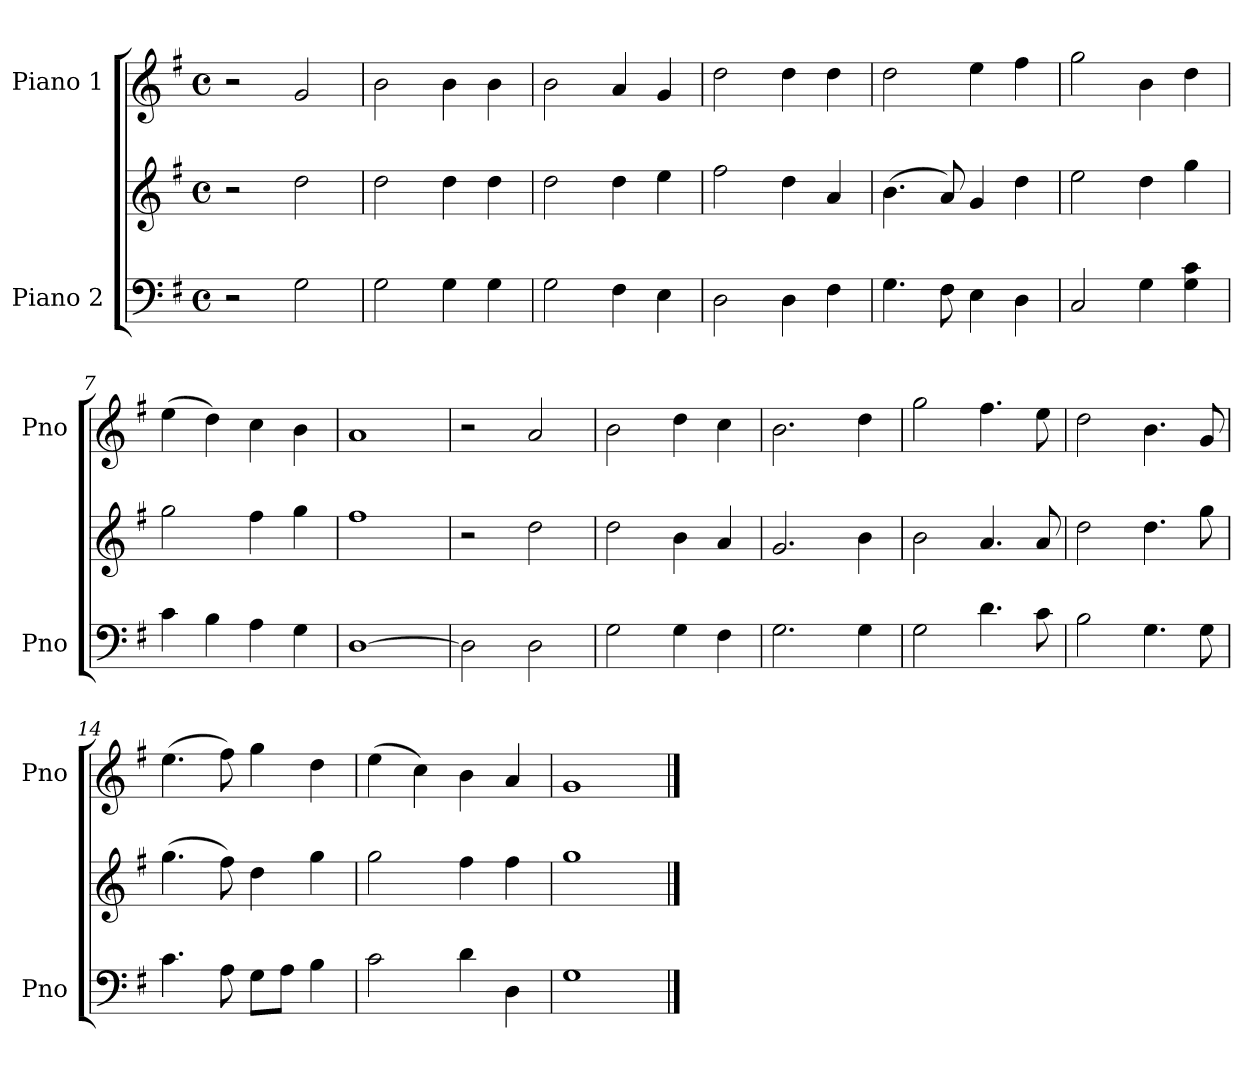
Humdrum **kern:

**kern	**kern	**kern
*part2	*part2	*part1
*staff3	*staff2	*staff1
*I"Piano 2	*	*I"Piano 1
*I'Pno	*	*I'Pno
*clefF4	*clefG2	*clefG2
*k[f#]	*k[f#]	*k[f#]
*M4/4	*M4/4	*M4/4
*met(c)	*met(c)	*met(c)
=1	=1	=1
2r	2r	2r
2G\	2dd\	2g/
=2	=2	=2
2G\	2dd\	2b\
4G\	4dd\	4b\
4G\	4dd\	4b\
=3	=3	=3
2G\	2dd\	2b\
4F#\	4dd\	4a/
4E\	4ee\	4g/
=4	=4	=4
2D\	2ff#\	2dd\
4D\	4dd\	4dd\
4F#\	4a/	4dd\
=5	=5	=5
4.G\	(>4.b\	2dd\
8F#\	8a/)	.
4E\	4g/	4ee\
4D\	4dd\	4ff#\
=6	=6	=6
2C/	2ee\	2gg\
4G\	4dd\	4b\
4G\ 4c\	4gg\	4dd\
=7	=7	=7
4c\	2gg\	(>4ee\
4B\	.	4dd\)
4A\	4ff#\	4cc\
4G\	4gg\	4b\
=8	=8	=8
[1D	1ff#	1a
=9	=9	=9
2D\]	2r	2r
2D\	2dd\	2a/
=10	=10	=10
2G\	2dd\	2b\
4G\	4b\	4dd\
4F#\	4a/	4cc\
=11	=11	=11
2.G\	2.g/	2.b\
4G\	4b\	4dd\
=12	=12	=12
2G\	2b\	2gg\
4.d\	4.a/	4.ff#\
8c\	8a/	8ee\
!!LO:LB:g=z
=13	=13	=13
2B\	2dd\	2dd\
4.G\	4.dd\	4.b\
8G\	8gg\	8g/
=14	=14	=14
4.c\	(>4.gg\	(>4.ee\
8A\	8ff#\)	8ff#\)
8G\L	4dd\	4gg\
8A\J	.	.
4B\	4gg\	4dd\
=15	=15	=15
2c\	2gg\	(>4ee\
.	.	4cc\)
4d\	4ff#\	4b\
4D\	4ff#\	4a/
=16	=16	=16
1G	1gg	1g
==	==	==
*-	*-	*-
